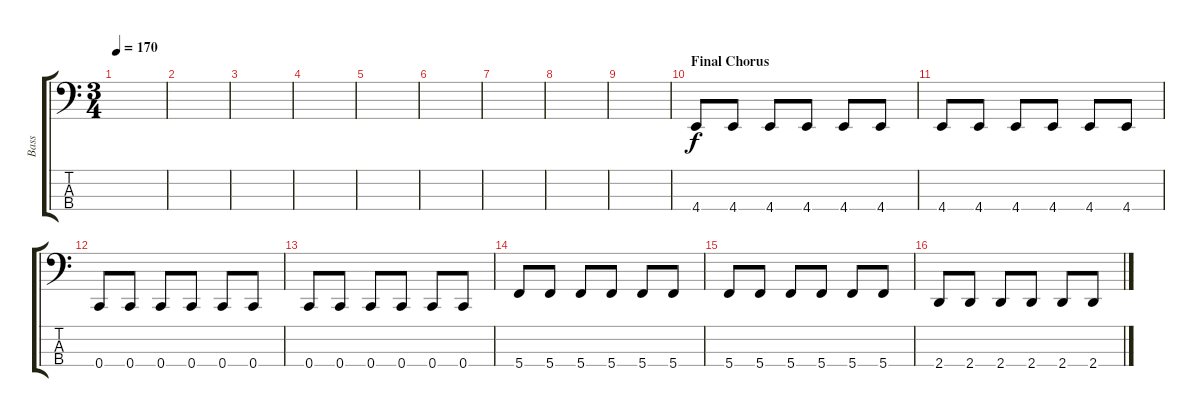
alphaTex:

\track ("Bass" "Bass") {instrument electricbassfinger}
\staff {score tabs}
\tuning (F2 C2 G1 C1) {hide}
\ts (3 4)
\tempo 170
\clef f4
\ks c
|
|
|
|
|
|
|
|
|
\section ("" "Final Chorus")
4.4.8 4.4.8 4.4.8 4.4.8 4.4.8 4.4.8 |
4.4.8 4.4.8 4.4.8 4.4.8 4.4.8 4.4.8 |
0.4.8 0.4.8 0.4.8 0.4.8 0.4.8 0.4.8 |
0.4.8 0.4.8 0.4.8 0.4.8 0.4.8 0.4.8 |
5.4.8 5.4.8 5.4.8 5.4.8 5.4.8 5.4.8 |
5.4.8 5.4.8 5.4.8 5.4.8 5.4.8 5.4.8 |
2.4.8 2.4.8 2.4.8 2.4.8 2.4.8 2.4.8
